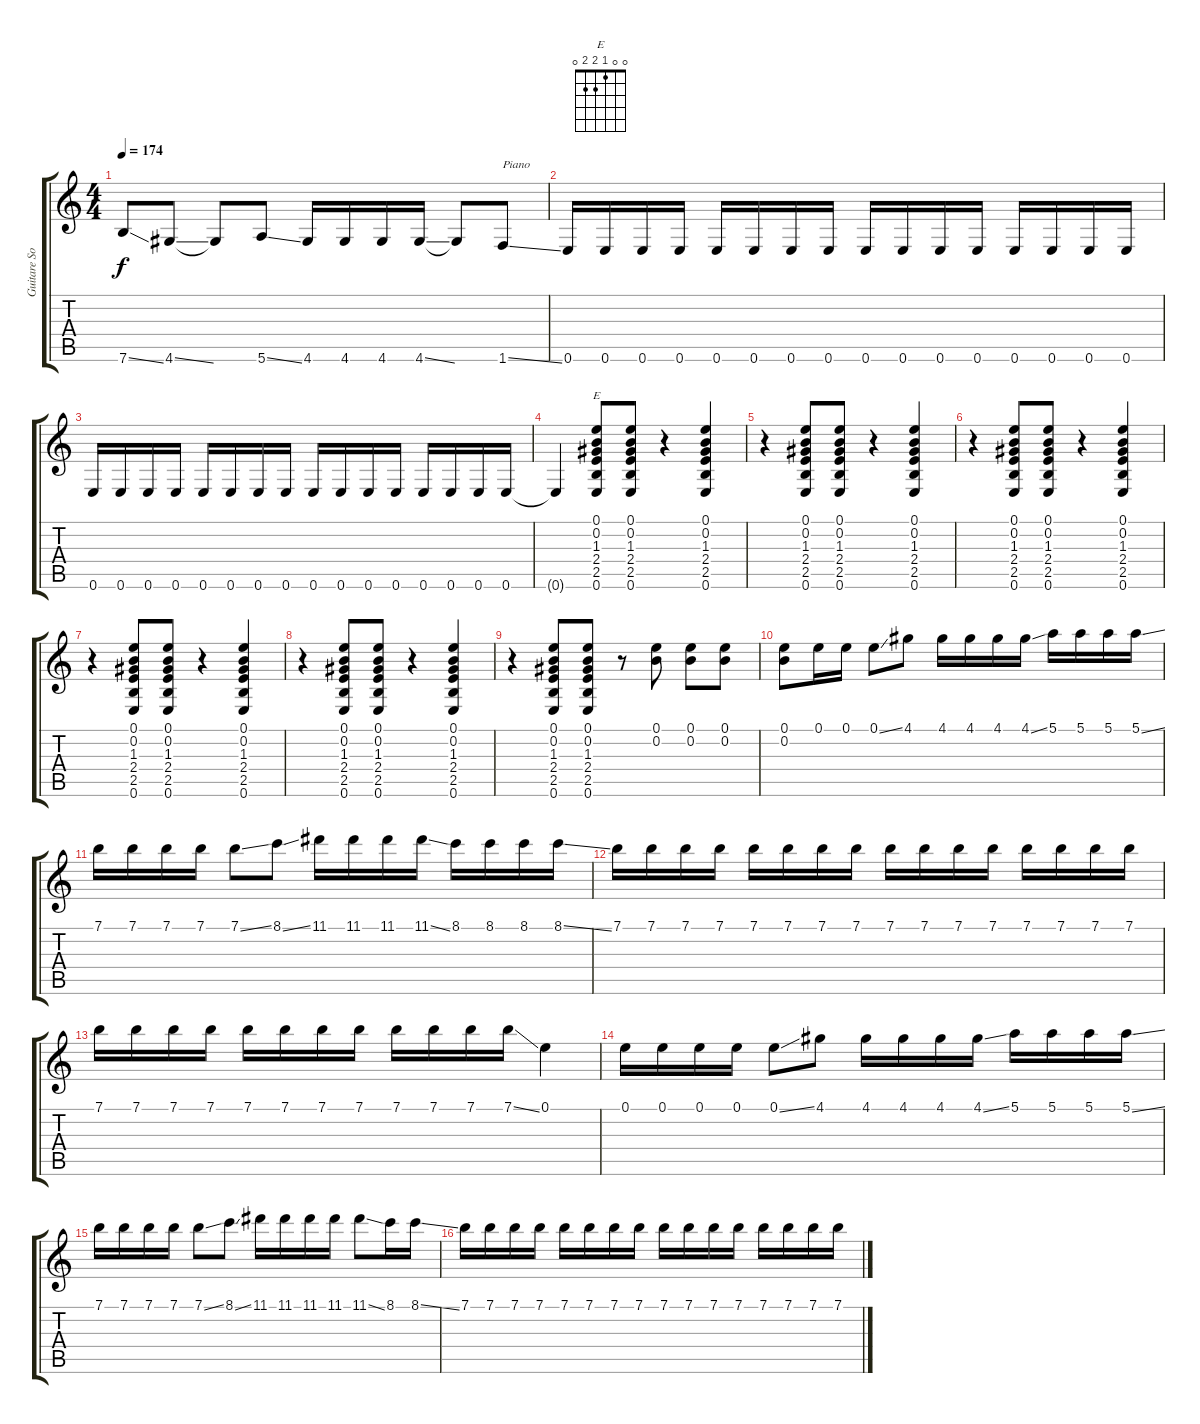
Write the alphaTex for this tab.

\track ("Guitare Solo" "Guitare So") {instrument acousticguitarsteel}
\staff {score tabs}
\tuning (E4 B3 G3 D3 A2 E2) {hide}
\chord ("E" 0 0 1 2 2 0)
\ts (4 4)
\tempo 174
\clef g2
\ks c
7.6{ss}.8{dy f} 4.6{ss}.8 4.6{t}.8 5.6{ss}.8 4.6.16 4.6.16 4.6.16 4.6{ss}.16 4.6{t}.8 1.6{ss}.8{txt "Piano"} |
0.6.16 0.6.16 0.6.16 0.6.16 0.6.16 0.6.16 0.6.16 0.6.16 0.6.16 0.6.16 0.6.16 0.6.16 0.6.16 0.6.16 0.6.16 0.6.16 |
0.6.16 0.6.16 0.6.16 0.6.16 0.6.16 0.6.16 0.6.16 0.6.16 0.6.16 0.6.16 0.6.16 0.6.16 0.6.16 0.6.16 0.6.16 0.6.16 |
0.6{t}.4 (0.1 0.2 1.3 2.4 2.5 0.6).8{ch "E" volume 1} (0.1 0.2 1.3 2.4 2.5 0.6).8 r.4 (0.1 0.2 1.3 2.4 2.5 0.6).4 |
r.4 (0.1 0.2 1.3 2.4 2.5 0.6).8 (0.1 0.2 1.3 2.4 2.5 0.6).8 r.4 (0.1 0.2 1.3 2.4 2.5 0.6).4 |
r.4 (0.1 0.2 1.3 2.4 2.5 0.6).8 (0.1 0.2 1.3 2.4 2.5 0.6).8 r.4 (0.1 0.2 1.3 2.4 2.5 0.6).4 |
r.4 (0.1 0.2 1.3 2.4 2.5 0.6).8 (0.1 0.2 1.3 2.4 2.5 0.6).8 r.4 (0.1 0.2 1.3 2.4 2.5 0.6).4 |
r.4 (0.1 0.2 1.3 2.4 2.5 0.6).8 (0.1 0.2 1.3 2.4 2.5 0.6).8 r.4 (0.1 0.2 1.3 2.4 2.5 0.6).4 |
r.4 (0.1 0.2 1.3 2.4 2.5 0.6).8 (0.1 0.2 1.3 2.4 2.5 0.6).8 r.8 (0.1 0.2).8{volume 7} (0.1 0.2).8 (0.1 0.2).8 |
(0.1 0.2).8 0.1.16 0.1.16 0.1{ss}.8 4.1.8 4.1.16 4.1.16 4.1.16 4.1{ss}.16 5.1.16 5.1.16 5.1.16 5.1{ss}.16 |
7.1.16 7.1.16 7.1.16 7.1.16 7.1{ss}.8 8.1{ss}.8 11.1.16 11.1.16 11.1.16 11.1{ss}.16 8.1.16 8.1.16 8.1.16 8.1{ss}.16 |
7.1.16 7.1.16 7.1.16 7.1.16 7.1.16 7.1.16 7.1.16 7.1.16 7.1.16 7.1.16 7.1.16 7.1.16 7.1.16 7.1.16 7.1.16 7.1.16 |
7.1.16 7.1.16 7.1.16 7.1.16 7.1.16 7.1.16 7.1.16 7.1.16 7.1.16 7.1.16 7.1.16 7.1{ss}.16 0.1.4 |
0.1.16 0.1.16 0.1.16 0.1.16 0.1{ss}.8 4.1.8 4.1.16 4.1.16 4.1.16 4.1{ss}.16 5.1.16 5.1.16 5.1.16 5.1{ss}.16 |
7.1.16 7.1.16 7.1.16 7.1.16 7.1{ss}.8 8.1{ss}.8 11.1.16 11.1.16 11.1.16 11.1.16 11.1{ss}.8 8.1.16 8.1{ss}.16 |
7.1.16 7.1.16 7.1.16 7.1.16 7.1.16 7.1.16 7.1.16 7.1.16 7.1.16 7.1.16 7.1.16 7.1.16 7.1.16 7.1.16 7.1.16 7.1.16
